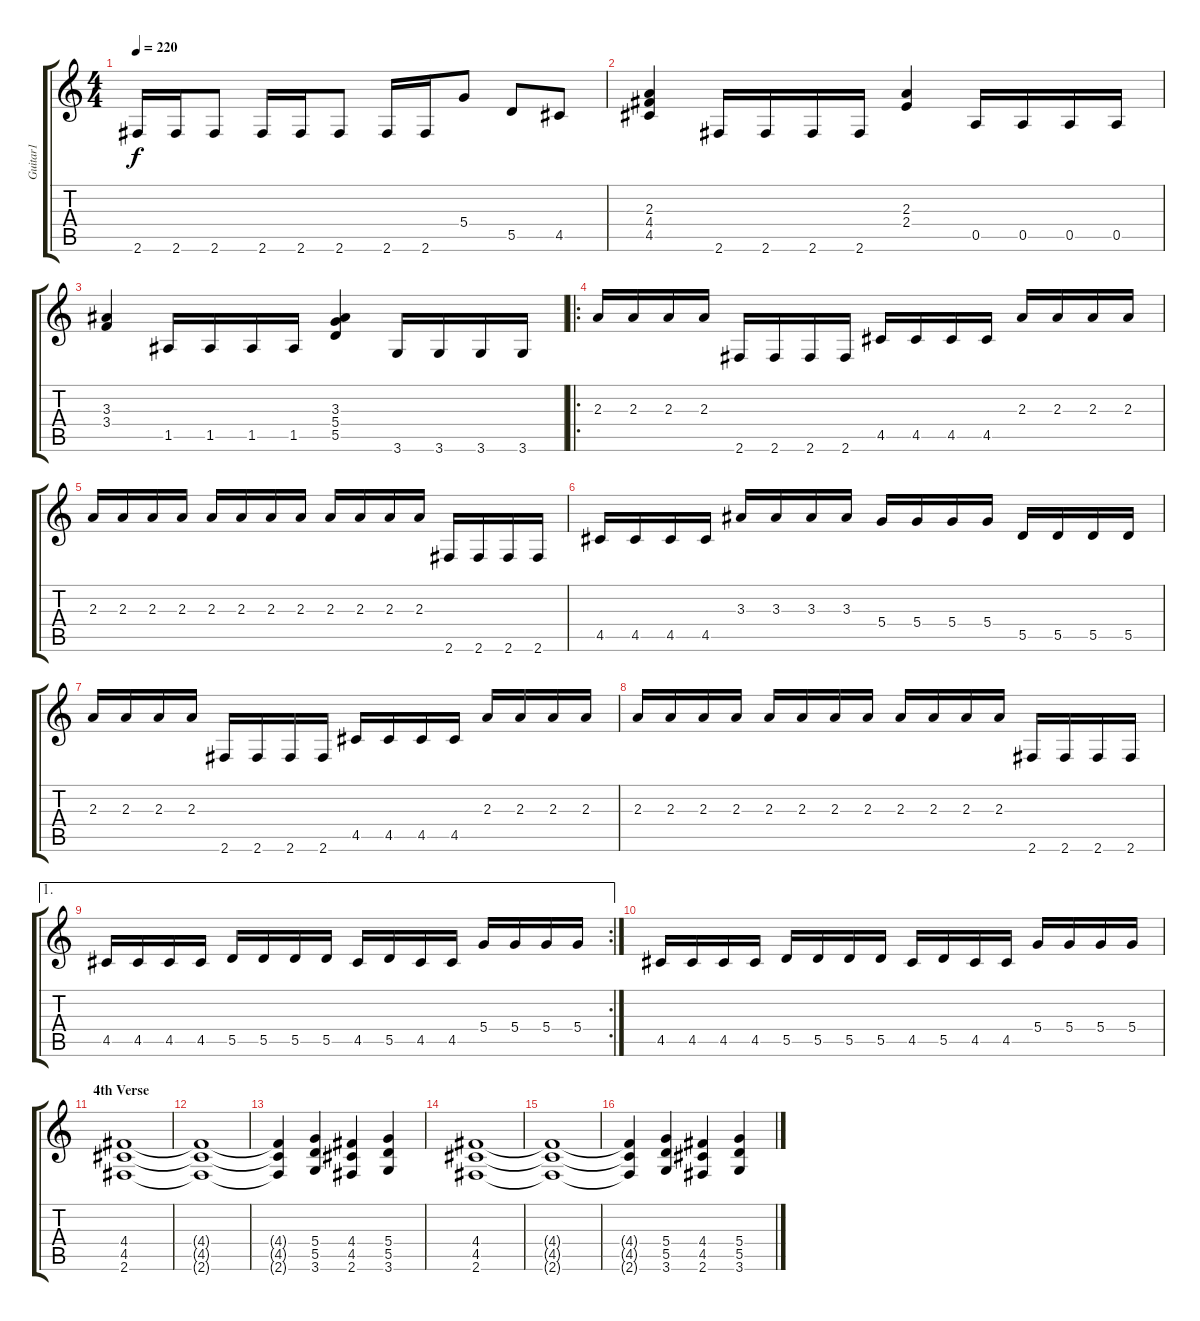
\track ("Guitar1" "Guitar1") {instrument distortionguitar}
\staff {score tabs}
\tuning (E4 B3 G3 D3 A2 E2) {hide}
\ts (4 4)
\tempo 220
\clef g2
\ks c
2.6.16{dy f} 2.6.16 2.6.8 2.6.16 2.6.16 2.6.8 2.6.16 2.6.16 5.4.8 5.5.8 4.5.8 |
(2.3 4.4 4.5).4 2.6.16 2.6.16 2.6.16 2.6.16 (2.3 2.4).4 0.5.16 0.5.16 0.5.16 0.5.16 |
(3.3 3.4).4 1.5.16 1.5.16 1.5.16 1.5.16 (3.3 5.4 5.5).4 3.6.16 3.6.16 3.6.16 3.6.16 |
\ro
2.3.16 2.3.16 2.3.16 2.3.16 2.6.16 2.6.16 2.6.16 2.6.16 4.5.16 4.5.16 4.5.16 4.5.16 2.3.16 2.3.16 2.3.16 2.3.16 |
2.3.16 2.3.16 2.3.16 2.3.16 2.3.16 2.3.16 2.3.16 2.3.16 2.3.16 2.3.16 2.3.16 2.3.16 2.6.16 2.6.16 2.6.16 2.6.16 |
4.5.16 4.5.16 4.5.16 4.5.16 3.3.16 3.3.16 3.3.16 3.3.16 5.4.16 5.4.16 5.4.16 5.4.16 5.5.16 5.5.16 5.5.16 5.5.16 |
2.3.16 2.3.16 2.3.16 2.3.16 2.6.16 2.6.16 2.6.16 2.6.16 4.5.16 4.5.16 4.5.16 4.5.16 2.3.16 2.3.16 2.3.16 2.3.16 |
2.3.16 2.3.16 2.3.16 2.3.16 2.3.16 2.3.16 2.3.16 2.3.16 2.3.16 2.3.16 2.3.16 2.3.16 2.6.16 2.6.16 2.6.16 2.6.16 |
\ae 1
\rc 2
4.5.16 4.5.16 4.5.16 4.5.16 5.5.16 5.5.16 5.5.16 5.5.16 4.5.16 5.5.16 4.5.16 4.5.16 5.4.16 5.4.16 5.4.16 5.4.16 |
4.5.16 4.5.16 4.5.16 4.5.16 5.5.16 5.5.16 5.5.16 5.5.16 4.5.16 5.5.16 4.5.16 4.5.16 5.4.16 5.4.16 5.4.16 5.4.16 |
\section ("" "4th Verse")
(4.4 4.5 2.6).1 |
(4.4{t} 4.5{t} 2.6{t}).1 |
(4.4{t} 4.5{t} 2.6{t}).4 (5.4 5.5 3.6).4 (4.4 4.5 2.6).4 (5.4 5.5 3.6).4 |
(4.4 4.5 2.6).1 |
(4.4{t} 4.5{t} 2.6{t}).1 |
(4.4{t} 4.5{t} 2.6{t}).4 (5.4 5.5 3.6).4 (4.4 4.5 2.6).4 (5.4 5.5 3.6).4
